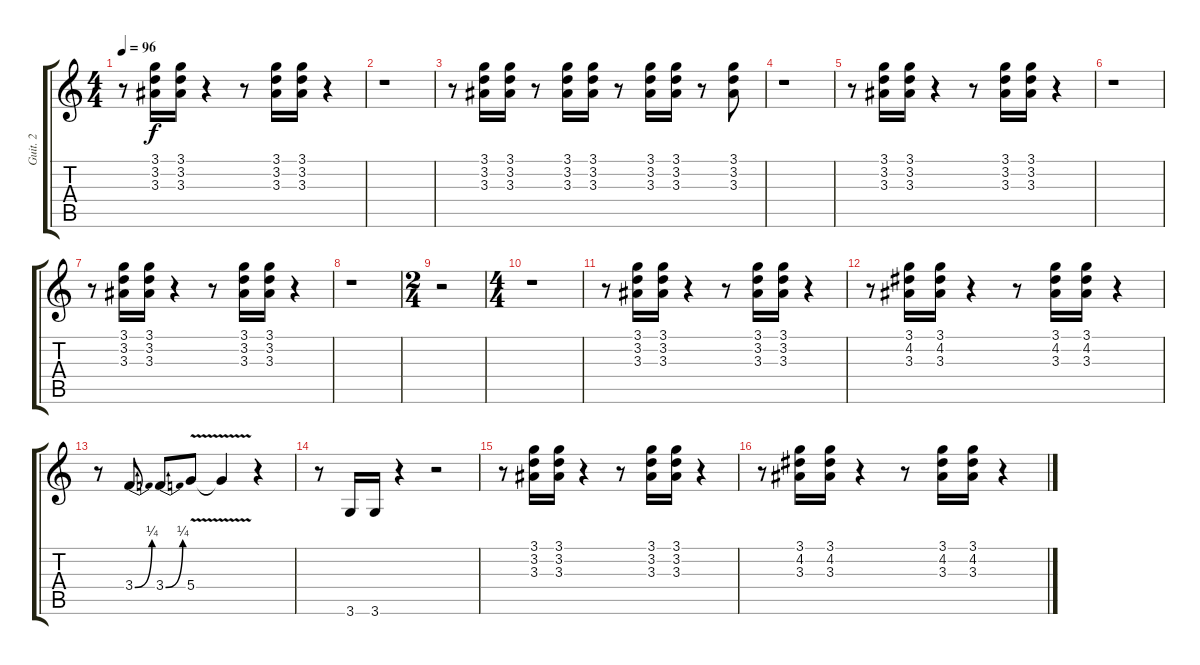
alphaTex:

\track ("Guit. 2" "Guit. 2") {instrument electricguitarclean}
\staff {score tabs}
\tuning (E4 B3 G3 D3 A2 E2) {hide}
\ts (4 4)
\tempo 96
\clef g2
\ks c
r.8{dy f} (3.1 3.2 3.3).16 (3.1 3.2 3.3).16 r.4 r.8 (3.1 3.2 3.3).16 (3.1 3.2 3.3).16 r.4 |
r.1 |
r.8 (3.1 3.2 3.3).16 (3.1 3.2 3.3).16 r.8 (3.1 3.2 3.3).16 (3.1 3.2 3.3).16 r.8 (3.1 3.2 3.3).16 (3.1 3.2 3.3).16 r.8 (3.1 3.2 3.3).8 |
r.1 |
r.8 (3.1 3.2 3.3).16 (3.1 3.2 3.3).16 r.4 r.8 (3.1 3.2 3.3).16 (3.1 3.2 3.3).16 r.4 |
r.1 |
r.8 (3.1 3.2 3.3).16 (3.1 3.2 3.3).16 r.4 r.8 (3.1 3.2 3.3).16 (3.1 3.2 3.3).16 r.4 |
r.1 |
\ts (2 4)
r.2 |
\ts (4 4)
r.1 |
r.8 (3.1 3.2 3.3).16 (3.1 3.2 3.3).16 r.4 r.8 (3.1 3.2 3.3).16 (3.1 3.2 3.3).16 r.4 |
r.8 (3.1 4.2 3.3).16 (3.1 4.2 3.3).16 r.4 r.8 (3.1 4.2 3.3).16 (3.1 4.2 3.3).16 r.4 |
r.8 3.4{be (bend 0 0 60 1)}.8 3.4{be (bend 0 0 60 1)}.8 5.4{v}.8 5.4{t}.4 r.4 |
r.8 3.6.16 3.6.16 r.4 r.2 |
r.8 (3.1 3.2 3.3).16 (3.1 3.2 3.3).16 r.4 r.8 (3.1 3.2 3.3).16 (3.1 3.2 3.3).16 r.4 |
r.8 (3.1 4.2 3.3).16 (3.1 4.2 3.3).16 r.4 r.8 (3.1 4.2 3.3).16 (3.1 4.2 3.3).16 r.4
